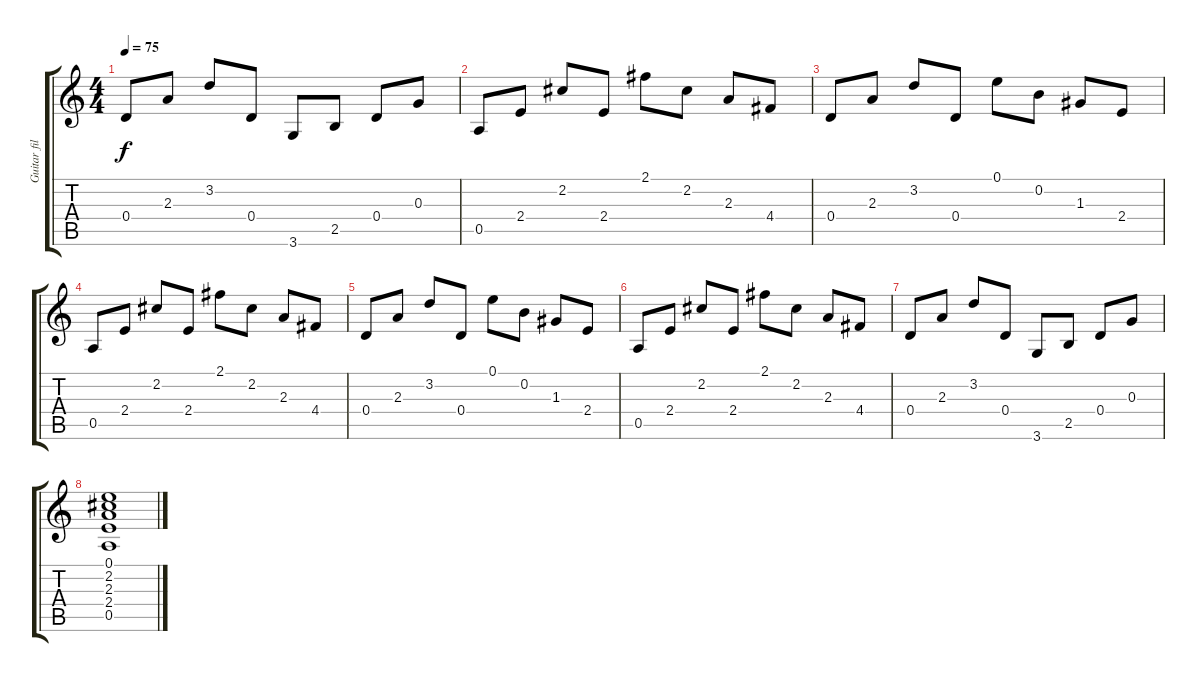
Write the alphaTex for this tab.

\track ("Guitar fills" "Guitar fil") {instrument electricguitarclean}
\staff {score tabs}
\tuning (E4 B3 G3 D3 A2 E2) {hide}
\ts (4 4)
\tempo 75
\clef g2
\ks c
0.4.8{dy f} 2.3.8 3.2.8 0.4.8 3.6.8 2.5.8 0.4.8 0.3.8 |
0.5.8 2.4.8 2.2.8 2.4.8 2.1.8 2.2.8 2.3.8 4.4.8 |
0.4.8 2.3.8 3.2.8 0.4.8 0.1.8 0.2.8 1.3.8 2.4.8 |
0.5.8 2.4.8 2.2.8 2.4.8 2.1.8 2.2.8 2.3.8 4.4.8 |
0.4.8 2.3.8 3.2.8 0.4.8 0.1.8 0.2.8 1.3.8 2.4.8 |
0.5.8 2.4.8 2.2.8 2.4.8 2.1.8 2.2.8 2.3.8 4.4.8 |
0.4.8 2.3.8 3.2.8 0.4.8 3.6.8 2.5.8 0.4.8 0.3.8 |
(0.1 2.2 2.3 2.4 0.5).1
